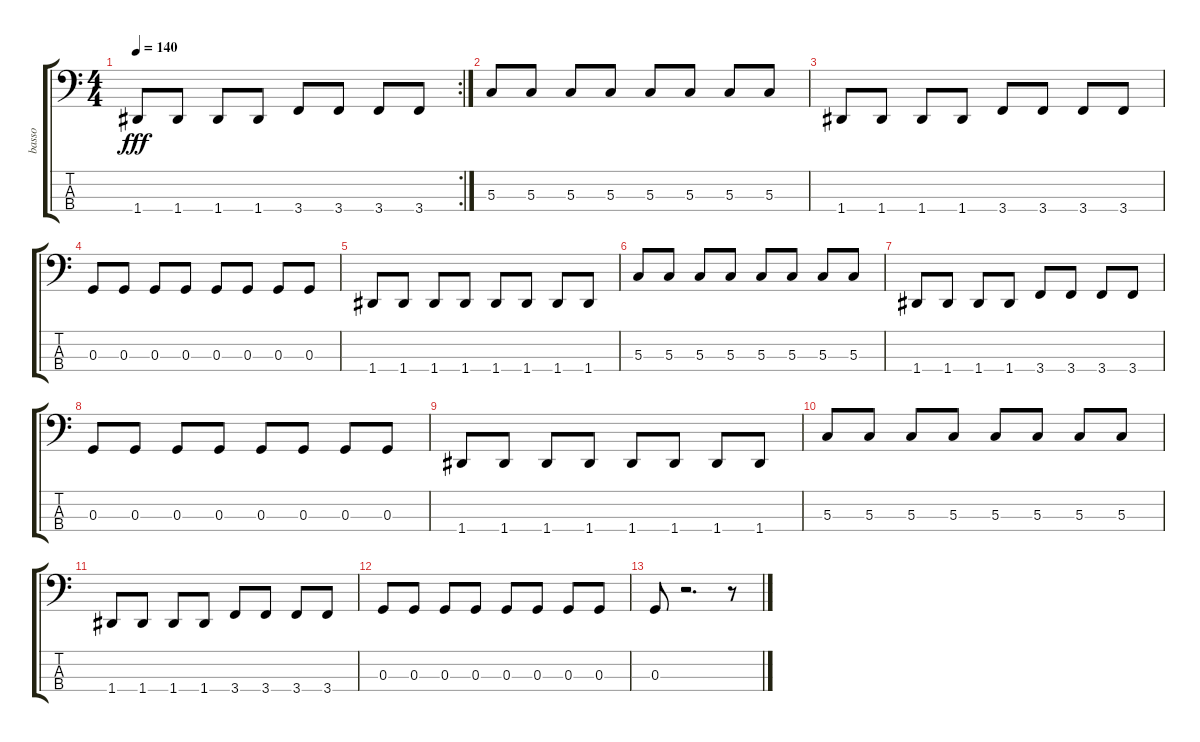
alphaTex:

\track ("basso" "basso") {instrument electricbassfinger}
\staff {score tabs}
\tuning (F2 C2 G1 D1) {hide}
\rc 2
\ts (4 4)
\tempo 140
\clef f4
\ks c
1.4.8{dy fff} 1.4.8 1.4.8 1.4.8 3.4.8 3.4.8 3.4.8 3.4.8 |
5.3.8 5.3.8 5.3.8 5.3.8 5.3.8 5.3.8 5.3.8 5.3.8 |
1.4.8 1.4.8 1.4.8 1.4.8 3.4.8 3.4.8 3.4.8 3.4.8 |
0.3.8{volume 14} 0.3.8 0.3.8 0.3.8 0.3.8 0.3.8 0.3.8 0.3.8 |
1.4.8 1.4.8 1.4.8 1.4.8 1.4.8 1.4.8 1.4.8 1.4.8 |
5.3.8 5.3.8 5.3.8 5.3.8 5.3.8 5.3.8 5.3.8 5.3.8 |
1.4.8 1.4.8 1.4.8 1.4.8 3.4.8 3.4.8 3.4.8 3.4.8 |
0.3.8{volume 14} 0.3.8 0.3.8 0.3.8 0.3.8 0.3.8 0.3.8 0.3.8 |
1.4.8 1.4.8 1.4.8 1.4.8 1.4.8 1.4.8 1.4.8 1.4.8 |
5.3.8 5.3.8 5.3.8 5.3.8 5.3.8 5.3.8 5.3.8 5.3.8 |
1.4.8 1.4.8 1.4.8 1.4.8 3.4.8 3.4.8 3.4.8 3.4.8 |
0.3.8{volume 16} 0.3.8 0.3.8 0.3.8 0.3.8 0.3.8 0.3.8 0.3.8 |
0.3.8 r.2{d} r.8
